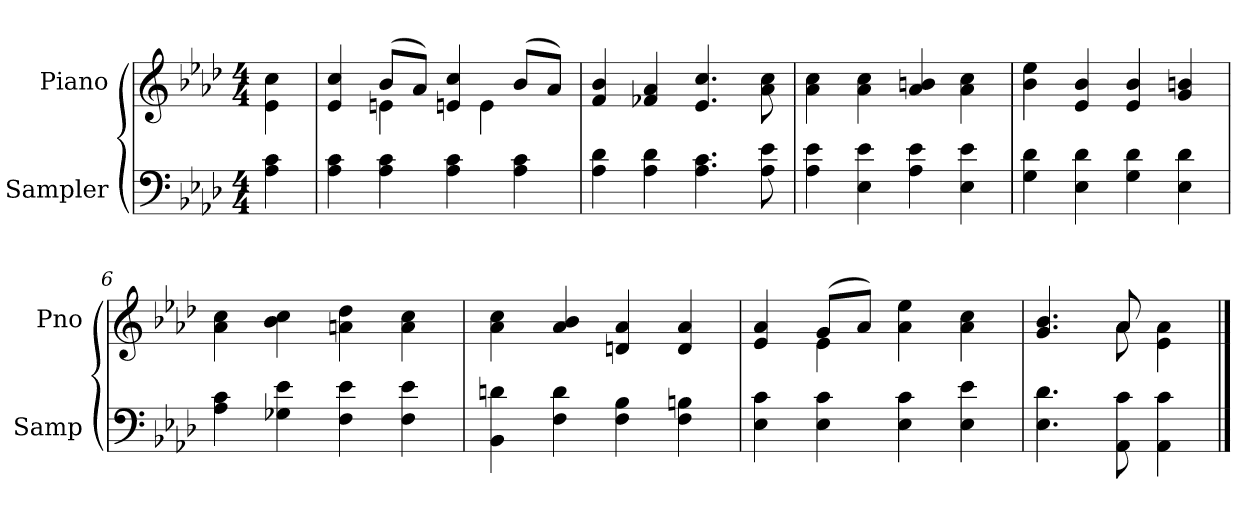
**kern	**kern
*part2	*part1
*staff2	*staff1
*I"Sampler	*I"Piano
*I'Samp	*I'Pno
*clefF4	*clefG2
*k[b-e-a-d-]	*k[b-e-a-d-]
*A-:	*A-:
*M4/4	*M4/4
=1	=1
4A- 4c	4e-\ 4cc\
=2	=2
*	*^
4A- 4c	4e- 4cc	4ryy
4A- 4c	(8b-/L	4e
.	8a-/J)	.
4A- 4c	4en 4cc	8ryy
.	.	4e
4A- 4c	(8b-/L	.
.	8a-/J)	8ryy
*	*v	*v
=3	=3
4A- 4d-	4f 4b-
4A- 4d-	4f-X 4a-
4.A- 4.c	4.e- 4.cc
8A- 8e-	8a- 8cc
=4	=4
4A- 4e-	4a- 4cc
4E- 4e-	4a- 4cc
4A- 4e-	4a- 4bn
4E- 4e-	4a- 4cc
=5	=5
4G 4d-	4b- 4ee-
4E- 4d-	4e- 4b-
4G 4d-	4e- 4b-
4E- 4d-	4g 4bn
=6	=6
4A- 4c	4a- 4cc
4G-X 4e-	4b- 4cc
4F 4e-	4an 4dd-
4F 4e-	4a 4cc
=7	=7
4BB- 4dn	4a- 4cc
4F 4d	4a- 4b-
4F 4B-	4dn 4a-
4F 4Bn	4d 4a-
=8	=8
*	*^
4E- 4c	4e- 4a-	4ryy
4E- 4c	(8g/L	4e-
.	8a-/J)	.
4E- 4c	4a- 4ee-	2ryy
4E- 4e-	4a- 4cc	.
=9	=9	=9
4.E- 4.d-	4.g 4.b-	4.ryy
8AA- 8c	8a-/	8a-
4AA- 4c	4e-\ 4a-\	4ryy
*	*v	*v
==	==
*-	*-
